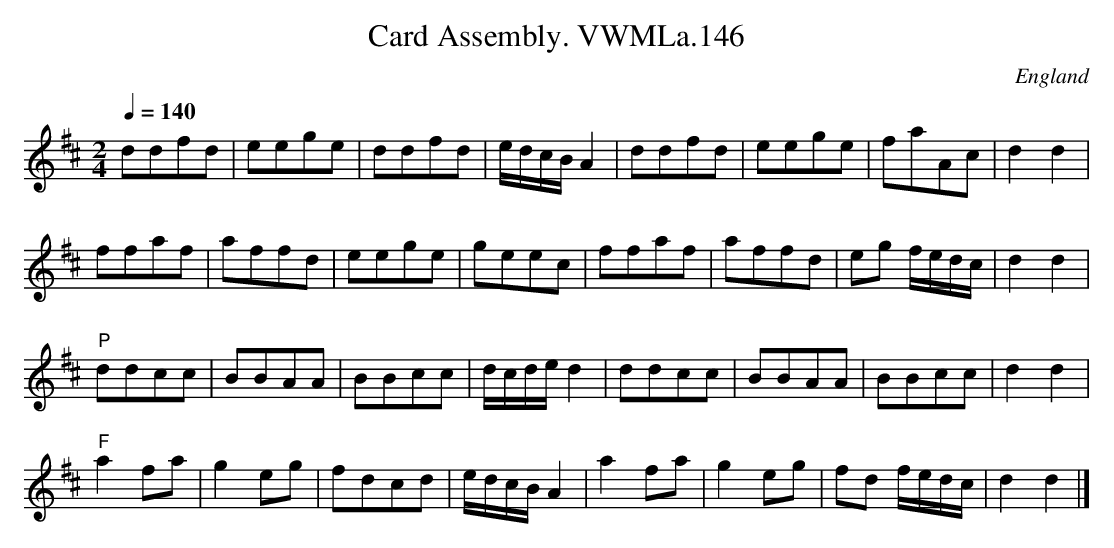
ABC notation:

X:1
T:Card Assembly. VWMLa.146
O:England
M:2/4
L:1/8
Q:1/4=140
K:D major
ddfd|eege|ddfd|e/d/c/B/A2|\
ddfd|eege|faAc|d2d2|
ffaf|affd|eege|geec|\
ffaf|affd|eg f/e/d/c/|d2d2|
"P"ddcc|BBAA|BBcc|d/c/d/e/d2|\
ddcc|BBAA|BBcc|d2d2|
"^F"a2fa|g2eg|fdcd|e/d/c/B/A2|\
a2fa|g2eg|fd f/e/d/c/|d2d2|]
